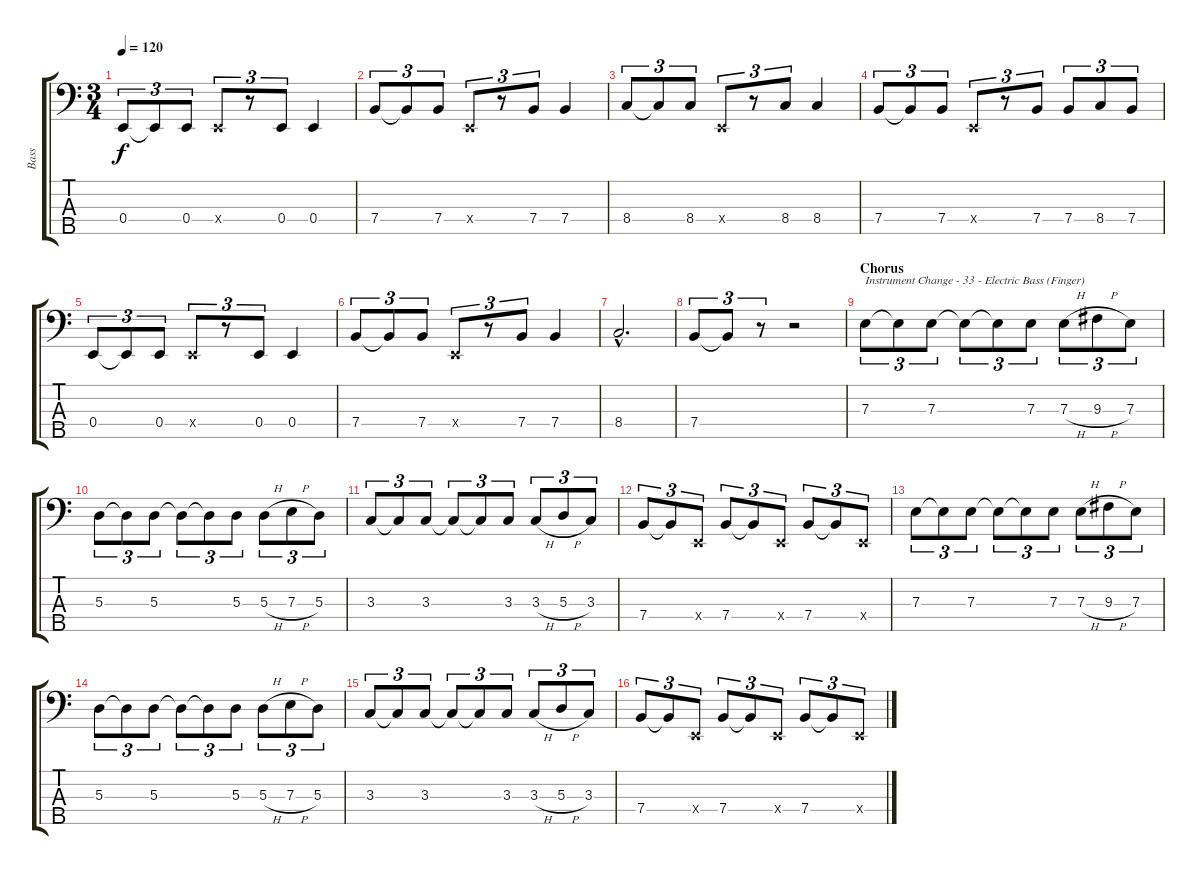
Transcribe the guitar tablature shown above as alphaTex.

\track ("Bass" "Bass") {instrument slapbass1}
\staff {score tabs}
\tuning (G2 D2 A1 E1 B0) {hide}
\ts (3 4)
\tempo 120
\clef f4
\ks c
0.4.8{tu (3 2) dy f} 0.4{t}.8{tu (3 2)} 0.4.8{tu (3 2)} 0.4{x}.8{tu (3 2)} r.8{tu (3 2)} 0.4.8{tu (3 2)} 0.4.4 |
7.4.8{tu (3 2)} 7.4{t}.8{tu (3 2)} 7.4.8{tu (3 2)} 0.4{x}.8{tu (3 2)} r.8{tu (3 2)} 7.4.8{tu (3 2)} 7.4.4 |
8.4.8{tu (3 2)} 8.4{t}.8{tu (3 2)} 8.4.8{tu (3 2)} 0.4{x}.8{tu (3 2)} r.8{tu (3 2)} 8.4.8{tu (3 2)} 8.4.4 |
7.4.8{tu (3 2)} 7.4{t}.8{tu (3 2)} 7.4.8{tu (3 2)} 0.4{x}.8{tu (3 2)} r.8{tu (3 2)} 7.4.8{tu (3 2)} 7.4.8{tu (3 2)} 8.4.8{tu (3 2)} 7.4.8{tu (3 2)} |
0.4.8{tu (3 2)} 0.4{t}.8{tu (3 2)} 0.4.8{tu (3 2)} 0.4{x}.8{tu (3 2)} r.8{tu (3 2)} 0.4.8{tu (3 2)} 0.4.4 |
7.4.8{tu (3 2)} 7.4{t}.8{tu (3 2)} 7.4.8{tu (3 2)} 0.4{x}.8{tu (3 2)} r.8{tu (3 2)} 7.4.8{tu (3 2)} 7.4.4 |
8.4{hac}.2{d} |
7.4.8{tu (3 2)} 7.4{t}.8{tu (3 2)} r.8{tu (3 2)} r.2 |
\section ("" "Chorus")
7.3.8{tu (3 2) txt "Instrument Change - 33 - Electric Bass (Finger)" instrument electricbassfinger} 7.3{t}.8{tu (3 2)} 7.3.8{tu (3 2)} 7.3{t}.8{tu (3 2)} 7.3{t}.8{tu (3 2)} 7.3.8{tu (3 2)} 7.3{h}.8{tu (3 2)} 9.3{h}.8{tu (3 2)} 7.3.8{tu (3 2)} |
5.3.8{tu (3 2)} 5.3{t}.8{tu (3 2)} 5.3.8{tu (3 2)} 5.3{t}.8{tu (3 2)} 5.3{t}.8{tu (3 2)} 5.3.8{tu (3 2)} 5.3{h}.8{tu (3 2)} 7.3{h}.8{tu (3 2)} 5.3.8{tu (3 2)} |
3.3.8{tu (3 2)} 3.3{t}.8{tu (3 2)} 3.3.8{tu (3 2)} 3.3{t}.8{tu (3 2)} 3.3{t}.8{tu (3 2)} 3.3.8{tu (3 2)} 3.3{h}.8{tu (3 2)} 5.3{h}.8{tu (3 2)} 3.3.8{tu (3 2)} |
7.4.8{tu (3 2)} 7.4{t}.8{tu (3 2)} 0.4{x}.8{tu (3 2)} 7.4.8{tu (3 2)} 7.4{t}.8{tu (3 2)} 0.4{x}.8{tu (3 2)} 7.4.8{tu (3 2)} 7.4{t}.8{tu (3 2)} 0.4{x}.8{tu (3 2)} |
7.3.8{tu (3 2)} 7.3{t}.8{tu (3 2)} 7.3.8{tu (3 2)} 7.3{t}.8{tu (3 2)} 7.3{t}.8{tu (3 2)} 7.3.8{tu (3 2)} 7.3{h}.8{tu (3 2)} 9.3{h}.8{tu (3 2)} 7.3.8{tu (3 2)} |
5.3.8{tu (3 2)} 5.3{t}.8{tu (3 2)} 5.3.8{tu (3 2)} 5.3{t}.8{tu (3 2)} 5.3{t}.8{tu (3 2)} 5.3.8{tu (3 2)} 5.3{h}.8{tu (3 2)} 7.3{h}.8{tu (3 2)} 5.3.8{tu (3 2)} |
3.3.8{tu (3 2)} 3.3{t}.8{tu (3 2)} 3.3.8{tu (3 2)} 3.3{t}.8{tu (3 2)} 3.3{t}.8{tu (3 2)} 3.3.8{tu (3 2)} 3.3{h}.8{tu (3 2)} 5.3{h}.8{tu (3 2)} 3.3.8{tu (3 2)} |
7.4.8{tu (3 2)} 7.4{t}.8{tu (3 2)} 0.4{x}.8{tu (3 2)} 7.4.8{tu (3 2)} 7.4{t}.8{tu (3 2)} 0.4{x}.8{tu (3 2)} 7.4.8{tu (3 2)} 7.4{t}.8{tu (3 2)} 0.4{x}.8{tu (3 2)}
